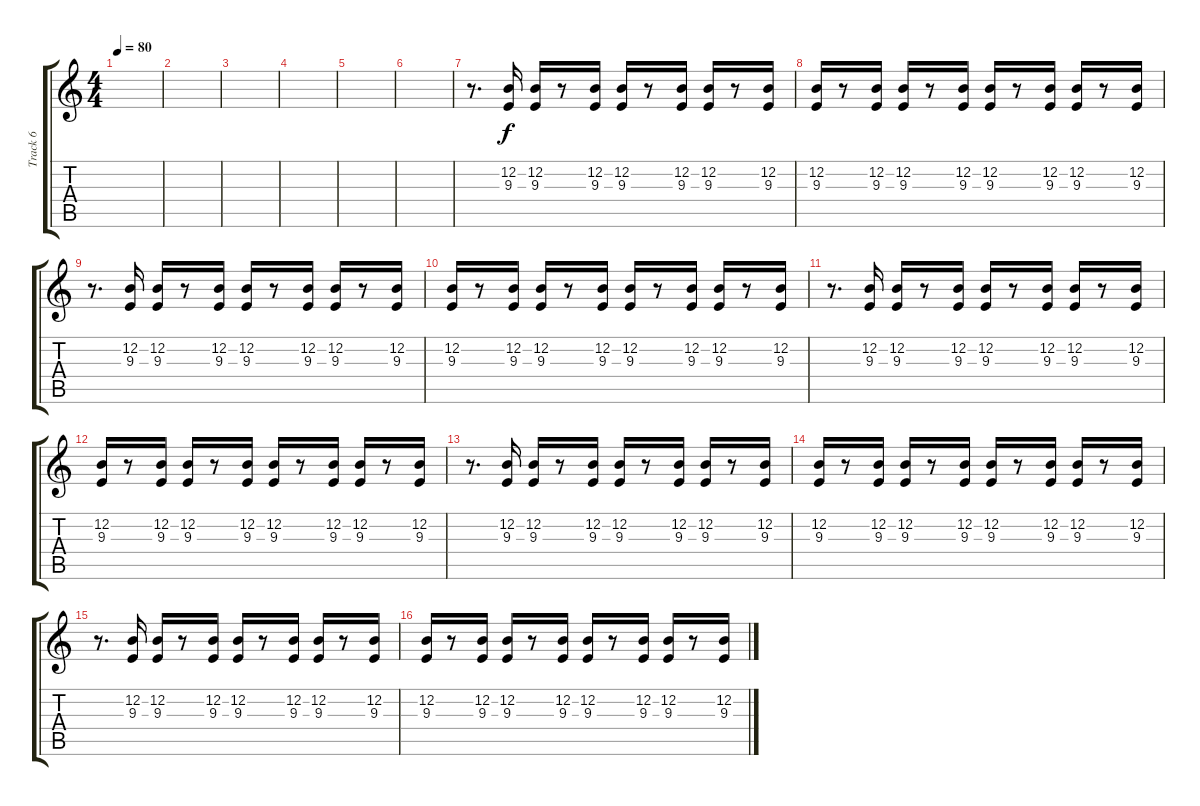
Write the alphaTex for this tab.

\track ("Track 6" "Track 6") {instrument electricpiano1}
\staff {score tabs}
\tuning (E4 B3 G3 D3 A2 E2) {hide}
\ts (4 4)
\tempo 80
\clef g2
\ks c
|
|
|
|
|
|
r.8{d} (12.2 9.3).16 (12.2 9.3).16 r.8 (12.2 9.3).16 (12.2 9.3).16 r.8 (12.2 9.3).16 (12.2 9.3).16 r.8 (12.2 9.3).16 |
(12.2 9.3).16 r.8 (12.2 9.3).16 (12.2 9.3).16 r.8 (12.2 9.3).16 (12.2 9.3).16 r.8 (12.2 9.3).16 (12.2 9.3).16 r.8 (12.2 9.3).16 |
r.8{d} (12.2 9.3).16 (12.2 9.3).16 r.8 (12.2 9.3).16 (12.2 9.3).16 r.8 (12.2 9.3).16 (12.2 9.3).16 r.8 (12.2 9.3).16 |
(12.2 9.3).16 r.8 (12.2 9.3).16 (12.2 9.3).16 r.8 (12.2 9.3).16 (12.2 9.3).16 r.8 (12.2 9.3).16 (12.2 9.3).16 r.8 (12.2 9.3).16 |
r.8{d} (12.2 9.3).16 (12.2 9.3).16 r.8 (12.2 9.3).16 (12.2 9.3).16 r.8 (12.2 9.3).16 (12.2 9.3).16 r.8 (12.2 9.3).16 |
(12.2 9.3).16 r.8 (12.2 9.3).16 (12.2 9.3).16 r.8 (12.2 9.3).16 (12.2 9.3).16 r.8 (12.2 9.3).16 (12.2 9.3).16 r.8 (12.2 9.3).16 |
r.8{d} (12.2 9.3).16 (12.2 9.3).16 r.8 (12.2 9.3).16 (12.2 9.3).16 r.8 (12.2 9.3).16 (12.2 9.3).16 r.8 (12.2 9.3).16 |
(12.2 9.3).16 r.8 (12.2 9.3).16 (12.2 9.3).16 r.8 (12.2 9.3).16 (12.2 9.3).16 r.8 (12.2 9.3).16 (12.2 9.3).16 r.8 (12.2 9.3).16 |
r.8{d} (12.2 9.3).16 (12.2 9.3).16 r.8 (12.2 9.3).16 (12.2 9.3).16 r.8 (12.2 9.3).16 (12.2 9.3).16 r.8 (12.2 9.3).16 |
(12.2 9.3).16 r.8 (12.2 9.3).16 (12.2 9.3).16 r.8 (12.2 9.3).16 (12.2 9.3).16 r.8 (12.2 9.3).16 (12.2 9.3).16 r.8 (12.2 9.3).16
